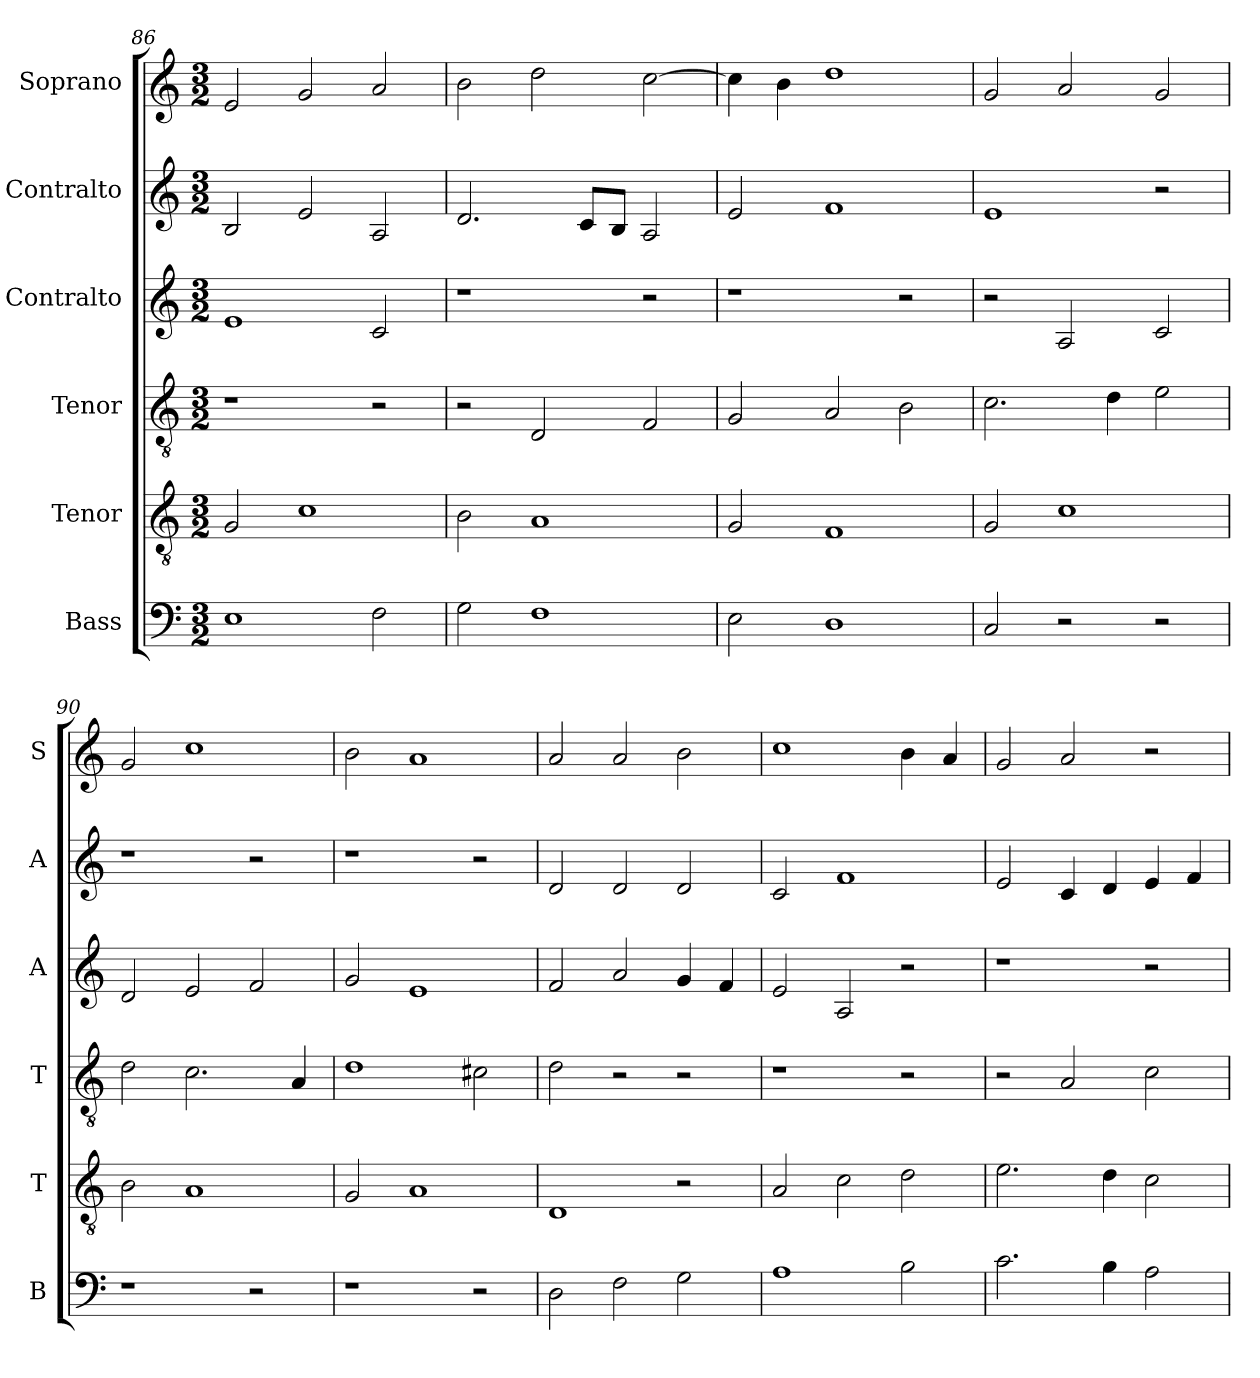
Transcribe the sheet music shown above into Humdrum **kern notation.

**kern	**kern	**kern	**kern	**kern	**kern
*part6	*part5	*part4	*part3	*part2	*part1
*staff6	*staff5	*staff4	*staff3	*staff2	*staff1
*I"Bass	*I"Tenor	*I"Tenor	*I"Contralto	*I"Contralto	*I"Soprano
*I'B	*I'T	*I'T	*I'A	*I'A	*I'S
*clefF4	*clefGv2	*clefGv2	*clefG2	*clefG2	*clefG2
*k[]	*k[]	*k[]	*k[]	*k[]	*k[]
*A:aeo	*A:aeo	*A:aeo	*A:aeo	*A:aeo	*A:aeo
*M3/2	*M3/2	*M3/2	*M3/2	*M3/2	*M3/2
=86	=86	=86	=86	=86	=86
1E	2G	1r	1e	2B	2e
.	1c	.	.	2e	2g
2F	.	2r	2c	2A	2a
=87	=87	=87	=87	=87	=87
2G	2B	2r	1r	2.d	2b
1F	1A	2D	.	.	2dd
.	.	.	.	8c/L	.
.	.	.	.	8B/J	.
.	.	2F	2r	2A	[2cc
=88	=88	=88	=88	=88	=88
2E	2G	2G	1r	2e	4cc]
.	.	.	.	.	4b
1D	1F	2A	.	1f	1dd
.	.	2B	2r	.	.
=89	=89	=89	=89	=89	=89
2C	2G	2.c	2r	1e	2g
2r	1c	.	2A	.	2a
.	.	4d	.	.	.
2r	.	2e	2c	2r	2g
=90	=90	=90	=90	=90	=90
1r	2B	2d	2d	1r	2g
.	1A	2.c	2e	.	1cc
2r	.	.	2f	2r	.
.	.	4A	.	.	.
=91	=91	=91	=91	=91	=91
1r	2G	1d	2g	1r	2b
.	1A	.	1e	.	1a
2r	.	2c#X	.	2r	.
=92	=92	=92	=92	=92	=92
2D	1D	2d	2f	2d	2a
2F	.	2r	2a	2d	2a
2G	2r	2r	4g	2d	2b
.	.	.	4f	.	.
=93	=93	=93	=93	=93	=93
1A	2A	1r	2e	2c	1cc
.	2c	.	2A	1f	.
2B	2d	2r	2r	.	4b
.	.	.	.	.	4a
=94	=94	=94	=94	=94	=94
2.c	2.e	2r	1r	2e	2g
.	.	2A	.	4c	2a
4B	4d	.	.	4d	.
2A	2c	2c	2r	4e	2r
.	.	.	.	4f	.
=	=	=	=	=	=
*-	*-	*-	*-	*-	*-
